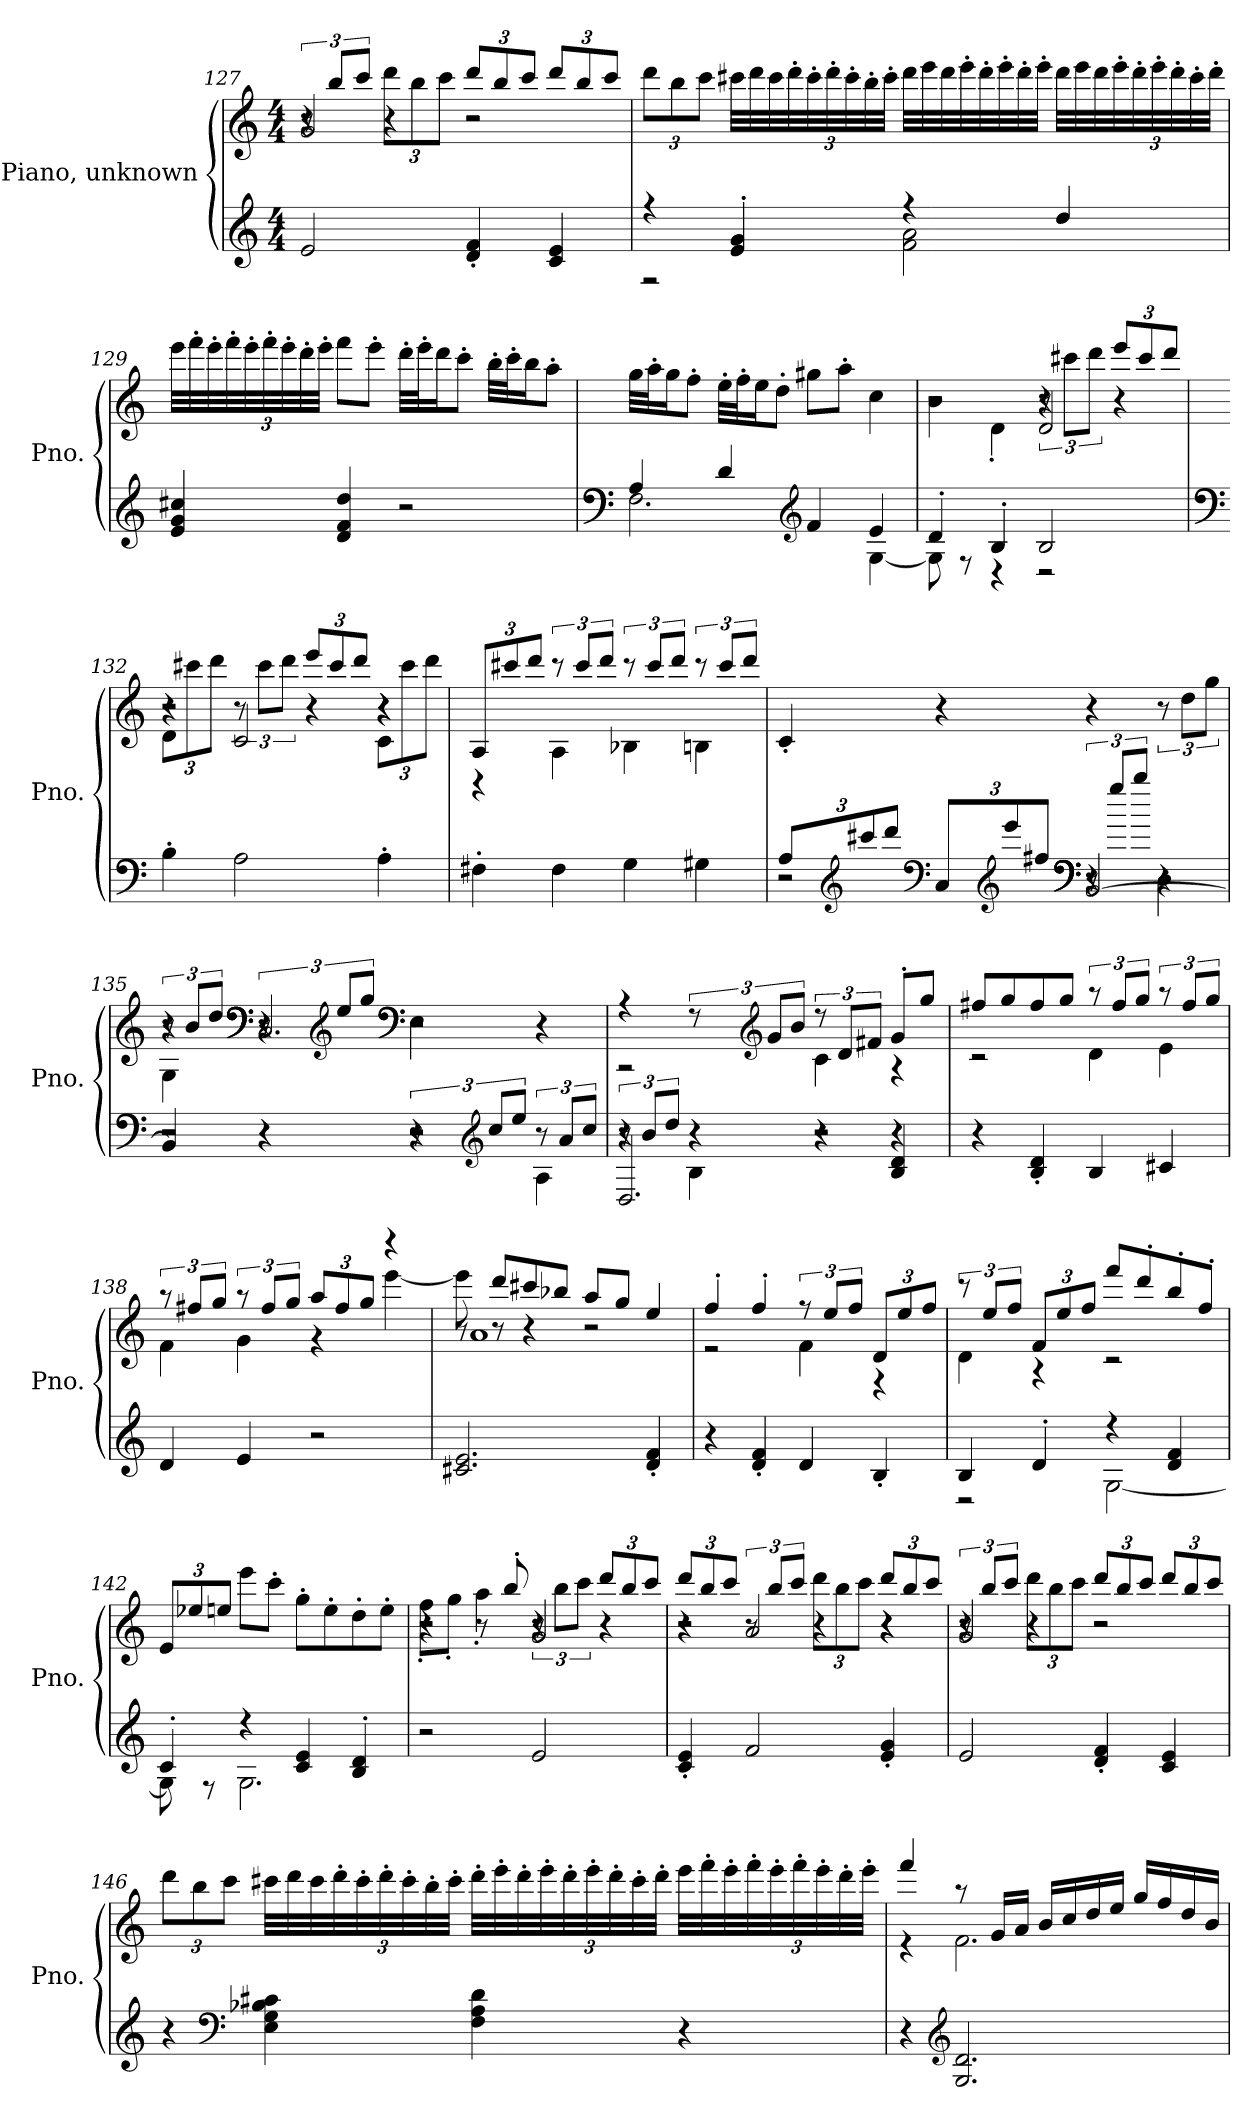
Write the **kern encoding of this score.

**kern	**kern
*part1	*part1
*staff2	*staff1
*I"Piano, unknown	*
*I'Pno.	*
*clefG2	*clefG2
*k[]	*k[]
*M4/4	*M4/4
=127	=127
*	*^
*	*	*^
2e/	12r	4r	2g/
.	12bb/L	.	.
.	12ccc/J	.	.
*	*	*Xbrackettup	*
.	4r	12ddd\L	.
.	.	12bb\	.
.	.	12ccc\J	.
4d/' 4f/'	12ddd/L	2r	2r
.	12bb/	.	.
.	12ccc/J	.	.
4c/ 4e/	12ddd/L	.	.
.	12bb/	.	.
.	12ccc/J	.	.
*	*v	*v	*v
!!LO:LB:g=z
=128	=128
*^	*
4r	2r	12ddd\L
.	.	12bb\
.	.	12ccc\J
4e/' 4g/'	.	32ccc#X\LLL
.	.	32ddd\
.	.	32ccc#\
.	.	32ddd'\
.	.	48ccc#'\
.	.	48ddd'\
.	.	48ccc#'\
.	.	32bb'\
.	.	32ccc#'\JJJ
4r	2f\ 2a\	32ddd\LLL
.	.	32eee\
.	.	32ddd\
.	.	32eee'\
.	.	32ddd'\
.	.	32eee'\
.	.	32ddd'\
.	.	32eee'\JJJ
4dd/	.	32ddd\LLL
.	.	32eee\
.	.	32ddd\
.	.	32eee'\
.	.	48ddd'\
.	.	48eee'\
.	.	48ddd'\
.	.	32ccc#'\
.	.	32ddd'\JJJ
*v	*v	*
!!LO:LB:g=z
=129	=129
4e/ 4g/ 4cc#X/	32eee\LLL
.	32fff'\
.	32eee'\
.	32fff'\
.	48eee'\
.	48fff'\
.	48eee'\
.	32ddd'\
.	32eee'\JJJ
4d/ 4f/ 4dd/	8fff\L
.	8eee'\J
2r	32ddd'\LLL
.	32eee'\J
.	16ddd\J
.	8ccc'\J
.	32bb'\LLL
.	32ccc'\J
.	16bb\J
.	8aa'\J
=130	=130
*clefF4	*
*^	*
4A/	2.F\	32gg\LLL
.	.	32aa'\J
.	.	16gg\J
.	.	8ff'\J
4d/	.	32ee'\LLL
.	.	32ff'\J
.	.	16ee\J
.	.	8dd'\J
*clefG2	*	*
4f/	.	8gg#X\L
.	.	8aa'\J
4e/	[4G\	4cc\
!!LO:PB:g=z
=131	=131	=131
*	*	*^
*	*	*	*^
4d'/	8G\]	2r	4b\	2r
.	8r	.	.	.
4B'/	4r	.	4d'\	.
*	*	*	*brackettup	*
2B/	2r	4r	12r	2d/
.	.	.	12ccc#X\L	.
.	.	.	12ddd\J	.
*	*	*Xbrackettup	*	*
.	.	12eee/L	4r	.
.	.	12ccc#/	.	.
.	.	12ddd/J	.	.
*v	*v	*	*	*
=132	=132	=132	=132
*clefF4	*	*	*
4B'\	2r	12d\L	4r
.	.	12ccc#X\	.
.	.	12ddd\J	.
*	*	*brackettup	*
2A\	.	12r	2c/
.	.	12ccc#\L	.
.	.	12ddd\J	.
*	*Xbrackettup	*	*
.	12eee/L	4r	.
.	12ccc#/	.	.
.	12ddd/J	.	.
4A'\	4r	12c\L	4r
.	.	12ccc#\	.
.	.	12ddd\J	.
*	*	*v	*v
=133	=133	=133
4F#X'\	12A/L	4r
.	12ccc#X/	.
.	12ddd/J	.
*	*brackettup	*
4F#\	12r	4A\
.	12ccc#/L	.
.	12ddd/J	.
4G\	12r	4B-X\
.	12ccc#/L	.
.	12ddd/J	.
4G#X\	12r	4Bn\
.	12ccc#/L	.
.	12ddd/J	.
*	*v	*v
!!LO:LB:g=z
=134	=134
*Xbrackettup	*
*^	*
*	*^	*
12A/L	2r	2r	4c'/
*clefG2	*	*	*
12ccc#X/	.	.	.
12ddd/J	.	.	.
*clefF4	*	*	*
12C/L	.	.	4r
*clefG2	*	*	*
12eee/	.	.	.
12ff#X/J	.	.	.
*clefF4	*	*	*
*brackettup	*	*	*
12r	4r	[2BB/	4r
12gg/L	.	.	.
12bb/J	.	.	.
4r	4D\	.	12r
.	.	.	12dd\L
.	.	.	12gg\J
=135	=135	=135	=135
*	*	*	*^
*	*	*	*	*^
2r	2r	4BB/]	12r	4G\	4r
.	.	.	12b/L	.	.
.	.	.	12dd/J	.	.
*	*	*	*clefF4	*	*
.	.	4r	12r	4r	2.C/
*	*	*	*clefG2	*	*
.	.	.	12ee/L	.	.
.	.	.	12gg/J	.	.
*	*	*	*clefF4	*	*
12r	4r	2r	2r	4E\	.
*clefG2	*	*	*	*	*
12cc/L	.	.	.	.	.
12ee/J	.	.	.	.	.
12r	4A\	.	.	4r	.
12a/L	.	.	.	.	.
12cc/J	.	.	.	.	.
*	*	*	*	*v	*v
!!LO:LB:g=z
=136	=136	=136	=136	=136
12r	4r	2.D/	4r	2r
12b/L	.	.	.	.
12dd/J	.	.	.	.
4r	4B\	.	12r	.
*	*	*	*clefG2	*
.	.	.	12g/L	.
.	.	.	12b/J	.
4r	2r	.	12r	4c\
.	.	.	12d/L	.
.	.	.	12f#X/J	.
4B/ 4d/	.	4r	8g'/L	4r
.	.	.	8gg/J	.
*v	*v	*v	*	*
=137	=137	=137
4r	8ff#X/L	2r
.	8gg/	.
4B/' 4d/'	8ff#/	.
.	8gg/J	.
4B/	12r	4d\
.	12ff#/L	.
.	12gg/J	.
4c#X/	12r	4e\
.	12ff#/L	.
.	12gg/J	.
=138	=138	=138
4d/	12r	4f\
.	12ff#X/L	.
.	12gg/J	.
4e/	12r	4g\
.	12ff#/L	.
.	12gg/J	.
*	*Xbrackettup	*
2r	12aa/L	4r
.	12ff#/	.
.	12gg/J	.
.	4r	[4eee\
!!LO:LB:g=z
=139	=139	=139
*	*	*^
2.c#X/ 2.e/	8r	8eee\]	1a
.	8ddd/L	8r	.
.	8ccc#X/	4r	.
.	8bb-X/J	.	.
.	8aa/L	2r	.
.	8gg/J	.	.
4d/' 4f/'	4ee/	.	.
*	*	*v	*v
=140	=140	=140
4r	4ff'/	2r
4d/' 4f/'	4ff'/	.
*	*brackettup	*
4d/	12r	4f\
.	12ee/L	.
.	12ff/J	.
*	*Xbrackettup	*
4B'/	12d/L	4r
.	12ee/	.
.	12ff/J	.
=141	=141	=141
*^	*	*
*	*	*brackettup	*
4B/	2r	12r	4d\
.	.	12ee/L	.
.	.	12ff/J	.
*	*	*Xbrackettup	*
4d'/	.	12f/L	4r
.	.	12ee/	.
.	.	12ff/J	.
4r	[2G\	8fff/L	2r
.	.	8ddd'/	.
4d/ 4f/	.	8bb'/	.
.	.	8ff'/J	.
*	*	*v	*v
=142	=142	=142
4c'/	8G\]	12e/L
.	.	12ee-X/
.	8r	.
.	.	12een/J
4r	2.G\	8eee\L
.	.	8ccc'\J
4c/ 4e/	.	8gg'\L
.	.	8ee'\
4B/' 4d/'	.	8dd'\
.	.	8ee'\J
*v	*v	*
!!LO:LB:g=z
=143	=143
*	*^
*	*	*^
2r	4r	8ff'\L	2r
.	.	8gg'\J	.
.	8r	4aa'\	.
.	8bb'/	.	.
*	*	*brackettup	*
2e/	4r	12r	2g/
.	.	12bb\L	.
.	.	12ccc\J	.
*	*Xbrackettup	*	*
.	12ddd/L	4r	.
.	12bb/	.	.
.	12ccc/J	.	.
=144	=144	=144	=144
4c/' 4e/'	12ddd/L	2r	4r
.	12bb/	.	.
.	12ccc/J	.	.
*	*brackettup	*	*
2f/	12r	.	2a/
.	12bb/L	.	.
.	12ccc/J	.	.
*	*	*Xbrackettup	*
.	4r	12ddd\L	.
.	.	12bb\	.
.	.	12ccc\J	.
4e/' 4g/'	12ddd/L	4r	4r
.	12bb/	.	.
.	12ccc/J	.	.
=145	=145	=145	=145
*	*brackettup	*	*
2e/	12r	4r	2g/
.	12bb/L	.	.
.	12ccc/J	.	.
*	*	*Xbrackettup	*
.	4r	12ddd\L	.
.	.	12bb\	.
.	.	12ccc\J	.
4d/' 4f/'	12ddd/L	2r	2r
.	12bb/	.	.
.	12ccc/J	.	.
4c/ 4e/	12ddd/L	.	.
.	12bb/	.	.
.	12ccc/J	.	.
*	*v	*v	*v
!!LO:LB:g=z
=146	=146
4r	12ddd\L
.	12bb\
.	12ccc\J
*clefF4	*
4E\ 4G\ 4B-X\ 4c#X\	32ccc#X\LLL
.	32ddd\
.	32ccc#\
.	32ddd'\
.	48ccc#'\
.	48ddd'\
.	48ccc#'\
.	32bb'\
.	32ccc#'\JJJ
4F\ 4A\ 4d\	32ddd'\LLL
.	32eee'\
.	32ddd'\
.	32eee'\
.	48ddd'\
.	48eee'\
.	48ddd'\
.	32ccc#'\
.	32ddd'\JJJ
4r	32eee\LLL
.	32fff'\
.	32eee'\
.	32fff'\
.	48eee'\
.	48fff'\
.	48eee'\
.	32ddd'\
.	32eee'\JJJ
!!LO:PB:g=z
=147	=147
*	*^
4r	4fff/	4r
*clefG2	*	*
2.G/ 2.d/	8r	2.f\
.	16g/LL	.
.	16a/JJ	.
.	16b/LL	.
.	16cc/	.
.	16dd/	.
.	16ee/JJ	.
.	16gg/LL	.
.	16ff/	.
.	16dd/	.
.	16b/JJ	.
*	*v	*v
=	=
*-	*-
